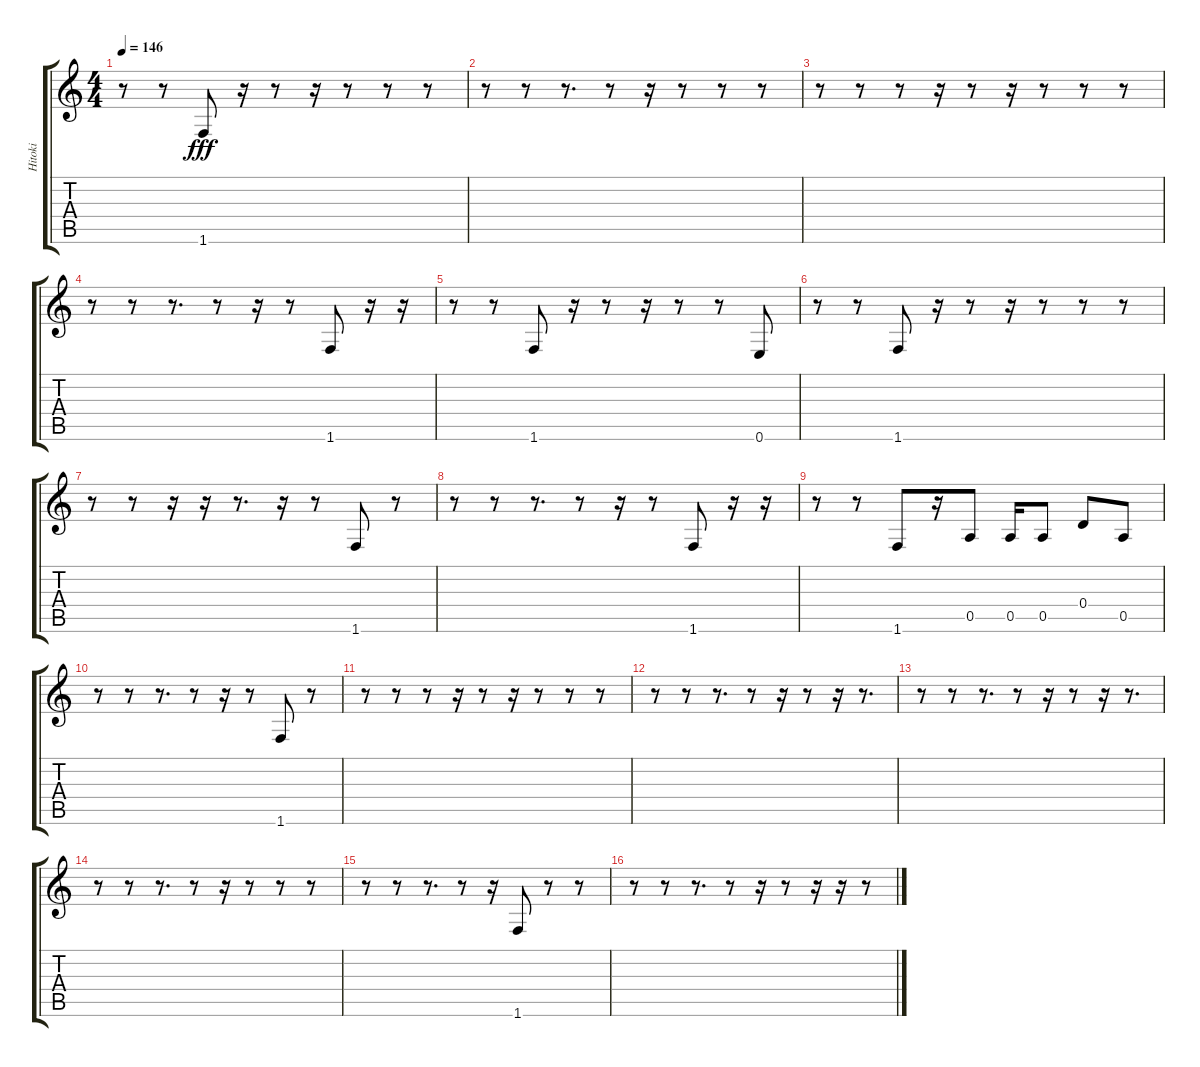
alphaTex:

\track ("Hitoki " "Hitoki ") {instrument electricbassfinger}
\staff {score tabs}
\tuning (E4 B3 G3 D3 A2 E2) {hide}
\ts (4 4)
\tempo 146
\clef g2
\ks c
r.8{dy fff} r.8 1.6.8 r.16 r.8 r.16 r.8 r.8 r.8 |
r.8 r.8 r.8{d} r.8 r.16 r.8 r.8 r.8 |
r.8 r.8 r.8 r.16 r.8 r.16 r.8 r.8 r.8 |
r.8 r.8 r.8{d} r.8 r.16 r.8 1.6.8 r.16 r.16 |
r.8 r.8 1.6.8 r.16 r.8 r.16 r.8 r.8 0.6.8 |
r.8 r.8 1.6.8 r.16 r.8 r.16 r.8 r.8 r.8 |
r.8 r.8 r.16 r.16 r.8{d} r.16 r.8 1.6.8 r.8 |
r.8 r.8 r.8{d} r.8 r.16 r.8 1.6.8 r.16 r.16 |
r.8 r.8 1.6.8 r.16 0.5.8 0.5.16 0.5.8 0.4.8 0.5.8 |
r.8 r.8 r.8{d} r.8 r.16 r.8 1.6.8 r.8 |
r.8 r.8 r.8 r.16 r.8 r.16 r.8 r.8 r.8 |
r.8 r.8 r.8{d} r.8 r.16 r.8 r.16 r.8{d} |
r.8 r.8 r.8{d} r.8 r.16 r.8 r.16 r.8{d} |
r.8 r.8 r.8{d} r.8 r.16 r.8 r.8 r.8 |
r.8 r.8 r.8{d} r.8 r.16 1.6.8 r.8 r.8 |
r.8 r.8 r.8{d} r.8 r.16 r.8 r.16 r.16 r.8
